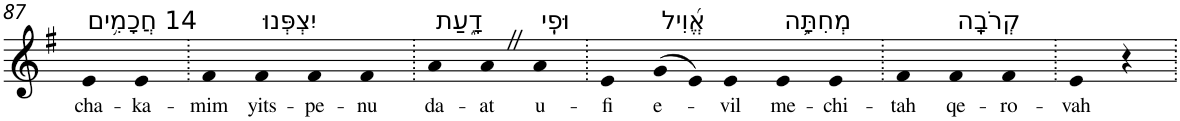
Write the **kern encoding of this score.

**kern	**text
*part1	*part1
*staff1	*staff1
*I"Piano	*
*I'Pno	*
!!LO:PB:g=z
*clefG2	*
*k[f#]	*
*G:	*
=87	=87
!LO:TX:a:t=14 חֲכָמִ֥ים	!
!	!LO:LY:b
4e	cha-
!	!LO:LY:b
4e	-ka-
=88.	=88.
!	!LO:LY:b
4f#	-mim
!LO:TX:a:t=יִצְפְּנוּ	!
!	!LO:LY:b
4f#	yits-
!	!LO:LY:b
4f#	-pe-
!	!LO:LY:b
4f#	-nu
=89.	=89.
!LO:TX:a:t=דָ֑עַת	!
!	!LO:LY:b
4a	da-
!	!LO:LY:b
4aZ	-at
!LO:TX:a:t=וּפִֽי	!
!	!LO:LY:b
4a	u-
=90.	=90.
!	!LO:LY:b
4e	-fi
!LO:TX:a:t=אֱ֝וִיל	!
!	!LO:LY:b
(>8g	e-
8e)	.
!	!LO:LY:b
4e	-vil
!LO:TX:a:t=מְחִתָּ֥ה	!
!	!LO:LY:b
4e	me-
!	!LO:LY:b
4e	-chi-
=91.	=91.
!	!LO:LY:b
4f#	-tah
!LO:TX:a:t=קְרֹבָֽה	!
!	!LO:LY:b
4f#	qe-
!	!LO:LY:b
4f#	-ro-
=92.	=92.
!	!LO:LY:b
4e	-vah
4r	.
=.	=.
*-	*-
